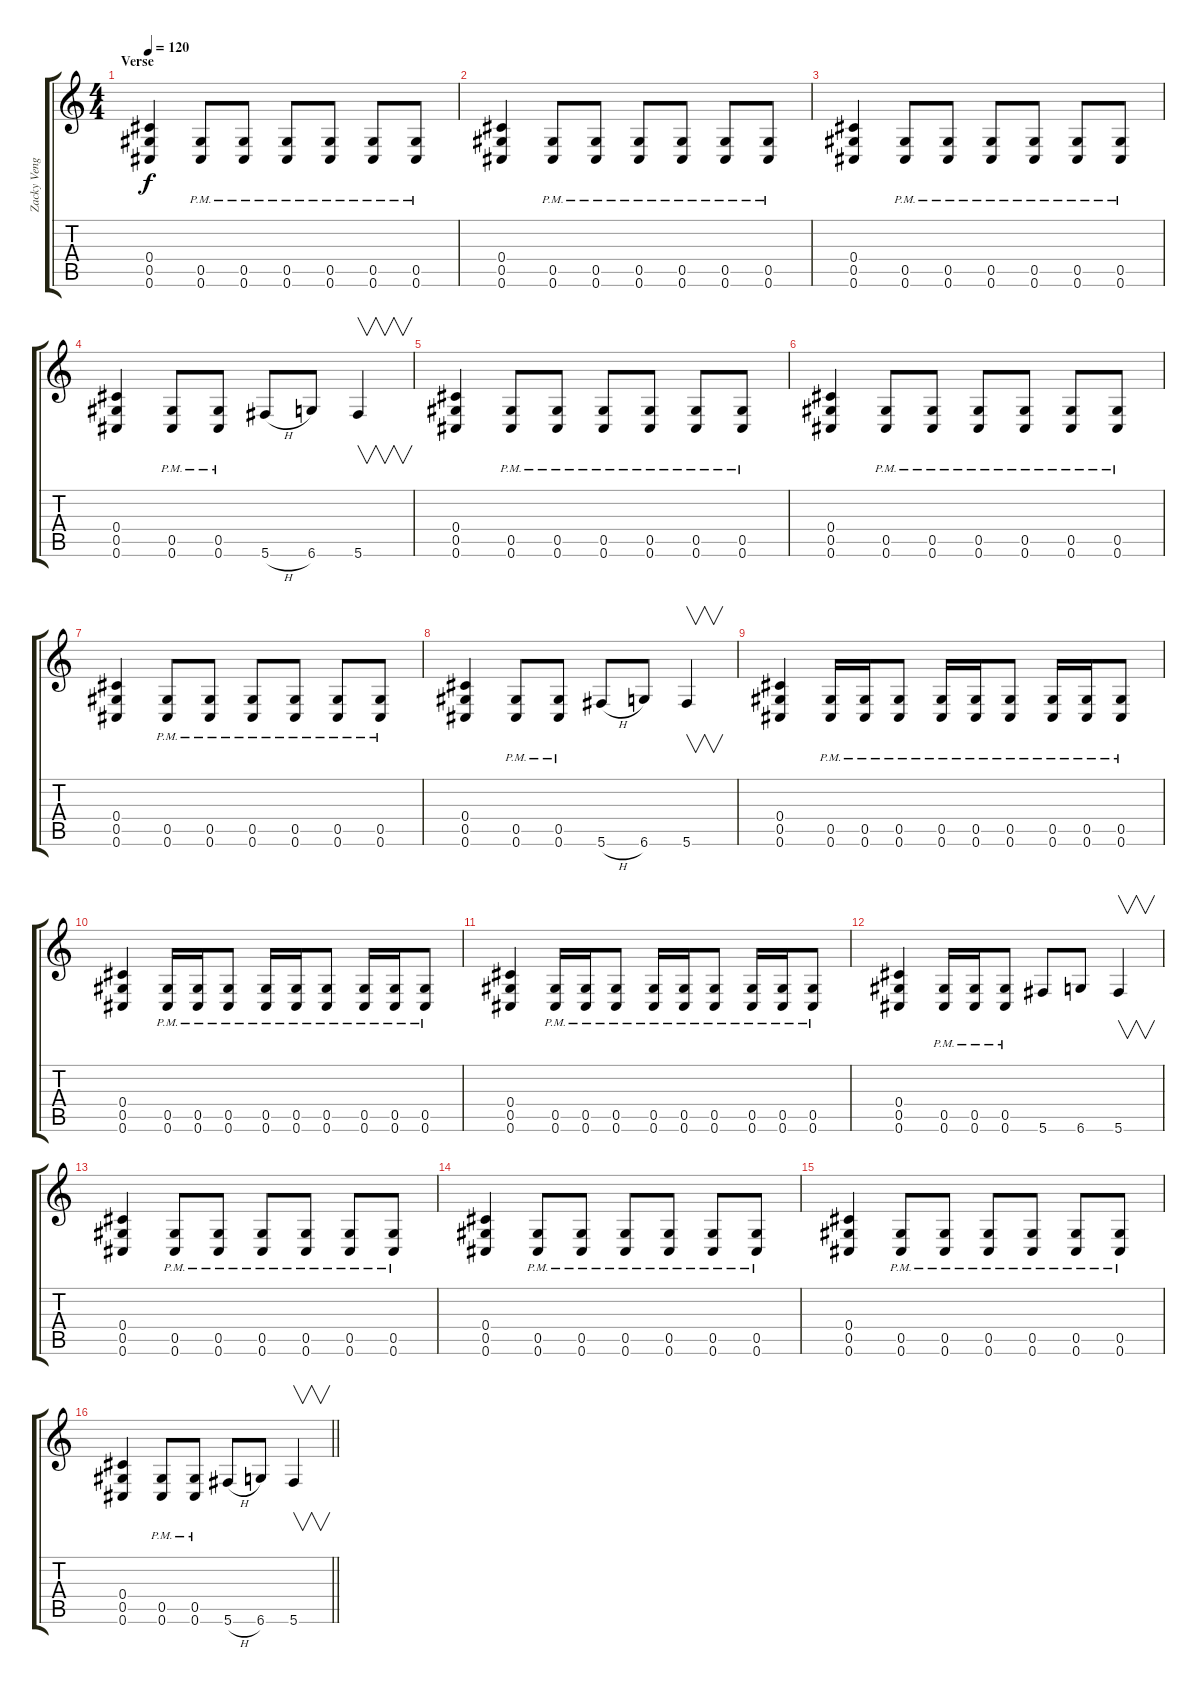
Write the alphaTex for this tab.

\track ("Zacky Vengeance" "Zacky Veng") {instrument distortionguitar}
\staff {score tabs}
\tuning (Eb4 Bb3 Gb3 Db3 Ab2 Db2) {hide}
\ts (4 4)
\section ("" "Verse")
\tempo 120
\clef g2
\ks c
(0.4 0.5 0.6).4{dy f} (0.5{pm} 0.6{pm}).8 (0.5{pm} 0.6{pm}).8 (0.5{pm} 0.6{pm}).8 (0.5{pm} 0.6{pm}).8 (0.5{pm} 0.6{pm}).8 (0.5{pm} 0.6{pm}).8 |
(0.4 0.5 0.6).4 (0.5{pm} 0.6{pm}).8 (0.5{pm} 0.6{pm}).8 (0.5{pm} 0.6{pm}).8 (0.5{pm} 0.6{pm}).8 (0.5{pm} 0.6{pm}).8 (0.5{pm} 0.6{pm}).8 |
(0.4 0.5 0.6).4 (0.5{pm} 0.6{pm}).8 (0.5{pm} 0.6{pm}).8 (0.5{pm} 0.6{pm}).8 (0.5{pm} 0.6{pm}).8 (0.5{pm} 0.6{pm}).8 (0.5{pm} 0.6{pm}).8 |
(0.4 0.5 0.6).4 (0.5{pm} 0.6{pm}).8 (0.5{pm} 0.6{pm}).8 5.6{h}.8 6.6.8 5.6.4{v} |
(0.4 0.5 0.6).4 (0.5{pm} 0.6{pm}).8 (0.5{pm} 0.6{pm}).8 (0.5{pm} 0.6{pm}).8 (0.5{pm} 0.6{pm}).8 (0.5{pm} 0.6{pm}).8 (0.5{pm} 0.6{pm}).8 |
(0.4 0.5 0.6).4 (0.5{pm} 0.6{pm}).8 (0.5{pm} 0.6{pm}).8 (0.5{pm} 0.6{pm}).8 (0.5{pm} 0.6{pm}).8 (0.5{pm} 0.6{pm}).8 (0.5{pm} 0.6{pm}).8 |
(0.4 0.5 0.6).4 (0.5{pm} 0.6{pm}).8 (0.5{pm} 0.6{pm}).8 (0.5{pm} 0.6{pm}).8 (0.5{pm} 0.6{pm}).8 (0.5{pm} 0.6{pm}).8 (0.5{pm} 0.6{pm}).8 |
(0.4 0.5 0.6).4 (0.5{pm} 0.6{pm}).8 (0.5{pm} 0.6{pm}).8 5.6{h}.8 6.6.8 5.6.4{v} |
(0.4 0.5 0.6).4 (0.5{pm} 0.6{pm}).16 (0.5{pm} 0.6{pm}).16 (0.5{pm} 0.6{pm}).8 (0.5{pm} 0.6{pm}).16 (0.5{pm} 0.6{pm}).16 (0.5{pm} 0.6{pm}).8 (0.5{pm} 0.6{pm}).16 (0.5{pm} 0.6{pm}).16 (0.5{pm} 0.6{pm}).8 |
(0.4 0.5 0.6).4 (0.5{pm} 0.6{pm}).16 (0.5{pm} 0.6{pm}).16 (0.5{pm} 0.6{pm}).8 (0.5{pm} 0.6{pm}).16 (0.5{pm} 0.6{pm}).16 (0.5{pm} 0.6{pm}).8 (0.5{pm} 0.6{pm}).16 (0.5{pm} 0.6{pm}).16 (0.5{pm} 0.6{pm}).8 |
(0.4 0.5 0.6).4 (0.5{pm} 0.6{pm}).16 (0.5{pm} 0.6{pm}).16 (0.5{pm} 0.6{pm}).8 (0.5{pm} 0.6{pm}).16 (0.5{pm} 0.6{pm}).16 (0.5{pm} 0.6{pm}).8 (0.5{pm} 0.6{pm}).16 (0.5{pm} 0.6{pm}).16 (0.5{pm} 0.6{pm}).8 |
(0.4 0.5 0.6).4 (0.5{pm} 0.6{pm}).16 (0.5{pm} 0.6{pm}).16 (0.5{pm} 0.6{pm}).8 5.6.8 6.6.8 5.6.4{v} |
(0.4 0.5 0.6).4 (0.5{pm} 0.6{pm}).8 (0.5{pm} 0.6{pm}).8 (0.5{pm} 0.6{pm}).8 (0.5{pm} 0.6{pm}).8 (0.5{pm} 0.6{pm}).8 (0.5{pm} 0.6{pm}).8 |
(0.4 0.5 0.6).4 (0.5{pm} 0.6{pm}).8 (0.5{pm} 0.6{pm}).8 (0.5{pm} 0.6{pm}).8 (0.5{pm} 0.6{pm}).8 (0.5{pm} 0.6{pm}).8 (0.5{pm} 0.6{pm}).8 |
(0.4 0.5 0.6).4 (0.5{pm} 0.6{pm}).8 (0.5{pm} 0.6{pm}).8 (0.5{pm} 0.6{pm}).8 (0.5{pm} 0.6{pm}).8 (0.5{pm} 0.6{pm}).8 (0.5{pm} 0.6{pm}).8 |
\barLineRight lightlight
(0.4 0.5 0.6).4 (0.5{pm} 0.6{pm}).8 (0.5{pm} 0.6{pm}).8 5.6{h}.8 6.6.8 5.6.4{v}
